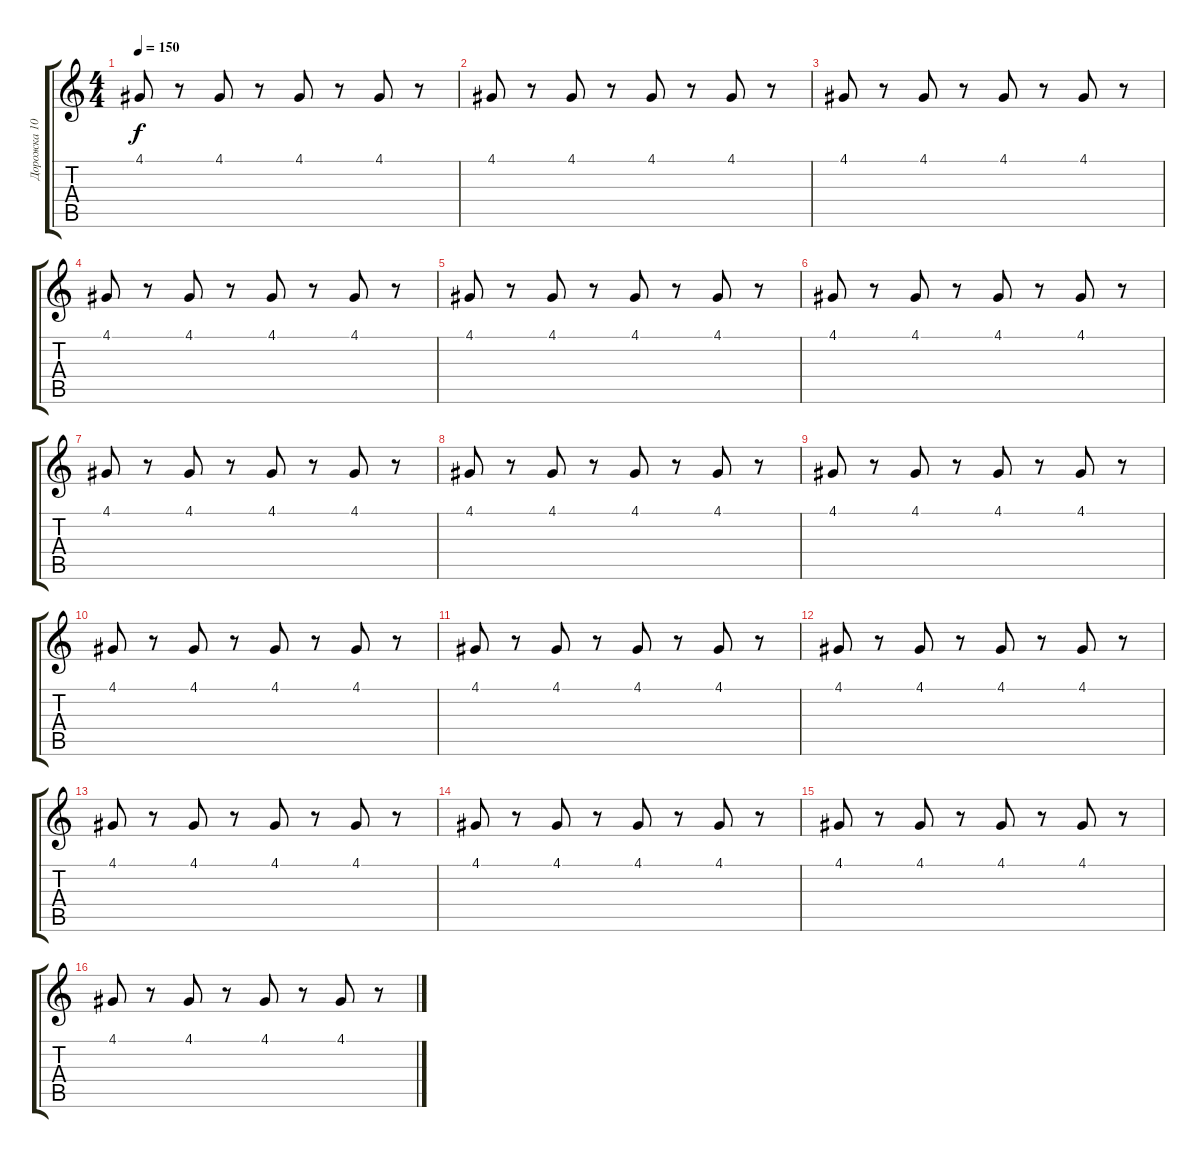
\track ("Дорожка 10" "Дорожка 10") {instrument stringensemble1}
\staff {score tabs}
\tuning (E4 B3 G3 D3 A2 E2) {hide}
\ts (4 4)
\tempo 150
\clef g2
\ks c
4.1.8{dy f} r.8 4.1.8 r.8 4.1.8 r.8 4.1.8 r.8 |
4.1.8 r.8 4.1.8 r.8 4.1.8 r.8 4.1.8 r.8 |
4.1.8 r.8 4.1.8 r.8 4.1.8 r.8 4.1.8 r.8 |
4.1.8 r.8 4.1.8 r.8 4.1.8 r.8 4.1.8 r.8 |
4.1.8 r.8 4.1.8 r.8 4.1.8 r.8 4.1.8 r.8 |
4.1.8 r.8 4.1.8 r.8 4.1.8 r.8 4.1.8 r.8 |
4.1.8 r.8 4.1.8 r.8 4.1.8 r.8 4.1.8 r.8 |
4.1.8 r.8 4.1.8 r.8 4.1.8 r.8 4.1.8 r.8 |
4.1.8 r.8 4.1.8 r.8 4.1.8 r.8 4.1.8 r.8 |
4.1.8 r.8 4.1.8 r.8 4.1.8 r.8 4.1.8 r.8 |
4.1.8 r.8 4.1.8 r.8 4.1.8 r.8 4.1.8 r.8 |
4.1.8 r.8 4.1.8 r.8 4.1.8 r.8 4.1.8 r.8 |
4.1.8 r.8 4.1.8 r.8 4.1.8 r.8 4.1.8 r.8 |
4.1.8 r.8 4.1.8 r.8 4.1.8 r.8 4.1.8 r.8 |
4.1.8 r.8 4.1.8 r.8 4.1.8 r.8 4.1.8 r.8 |
4.1.8 r.8 4.1.8 r.8 4.1.8 r.8 4.1.8 r.8
